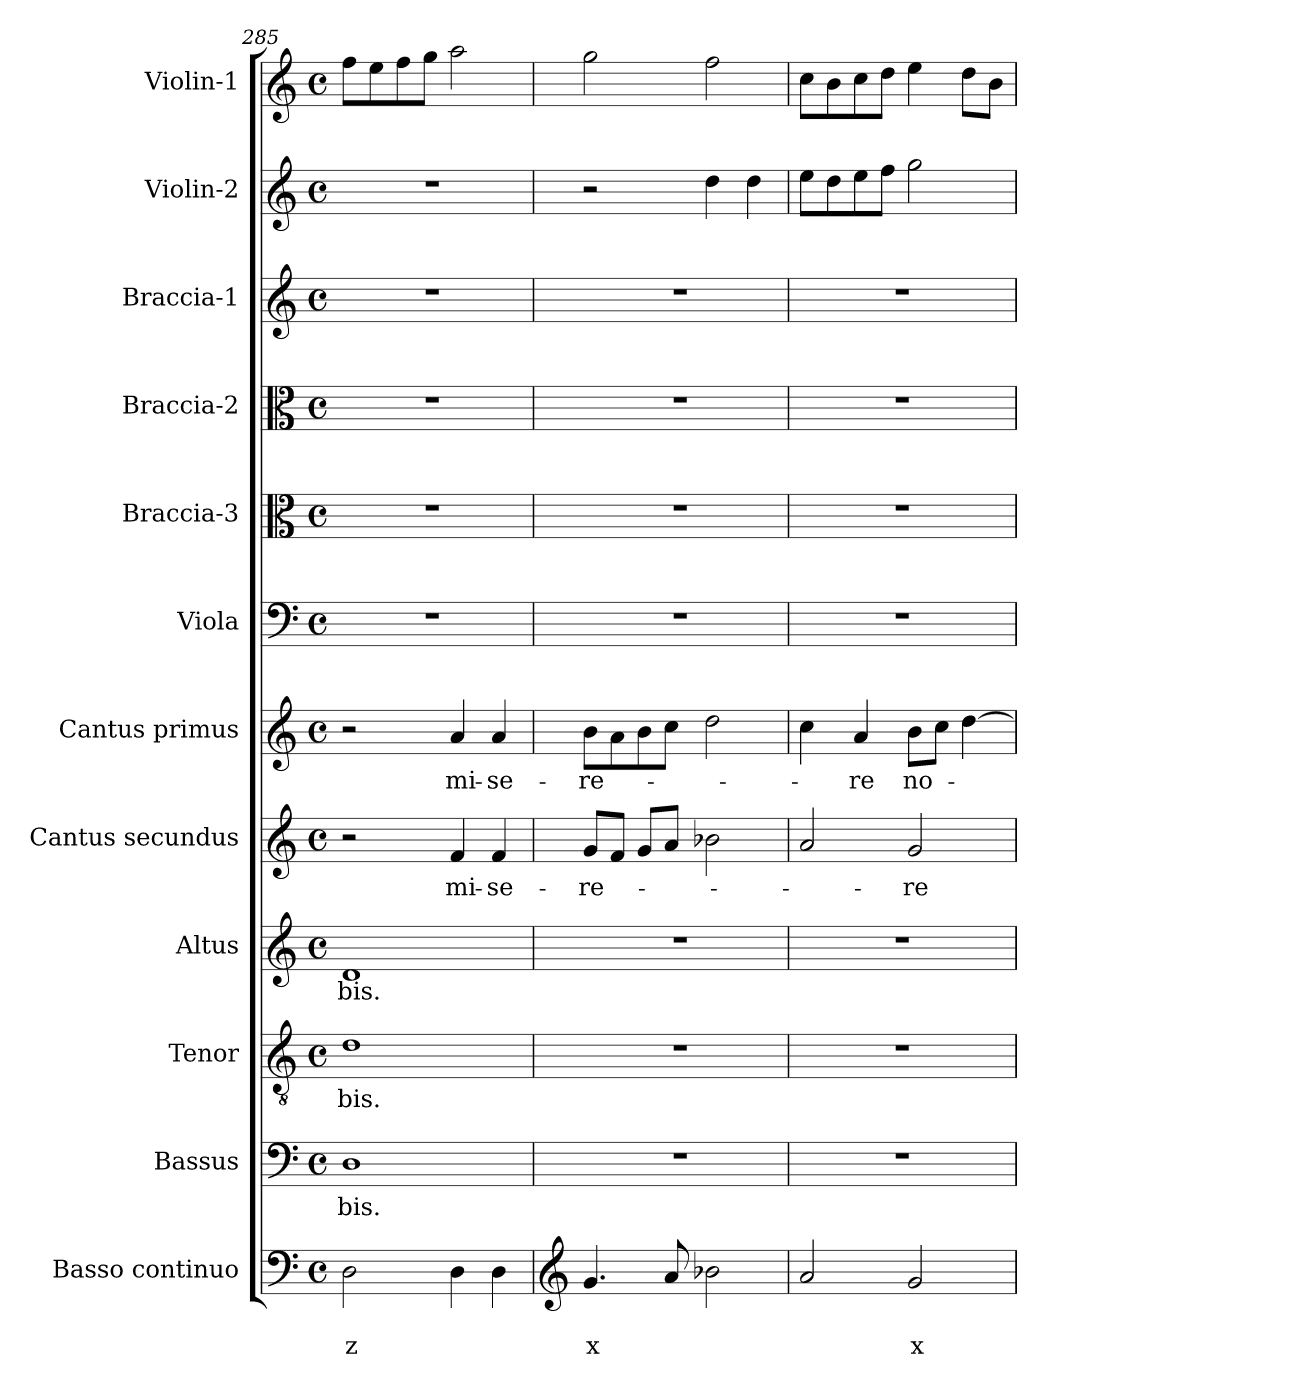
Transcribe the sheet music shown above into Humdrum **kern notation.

**kern	**text	**text	**kern	**text	**kern	**text	**kern	**text	**kern	**text	**kern	**text	**kern	**kern	**kern	**kern	**kern	**kern
*part12	*part12	*part12	*part11	*part11	*part10	*part10	*part9	*part9	*part8	*part8	*part7	*part7	*part6	*part5	*part4	*part3	*part2	*part1
*staff12	*staff12	*staff12	*staff11	*staff11	*staff10	*staff10	*staff9	*staff9	*staff8	*staff8	*staff7	*staff7	*staff6	*staff5	*staff4	*staff3	*staff2	*staff1
*I"Basso continuo	*	*	*I"Bassus	*	*I"Tenor	*	*I"Altus	*	*I"Cantus secundus	*	*I"Cantus primus	*	*I"Viola	*I"Braccia-3	*I"Braccia-2	*I"Braccia-1	*I"Violin-2	*I"Violin-1
*I'BC	*	*	*I'B	*	*I'T	*	*I'A	*	*I'C2	*	*I'C1	*	*I'Va	*I'Br3	*I'Br2	*I'Br1	*I'Vi2	*I'Vi1
*clefF4	*	*	*clefF4	*	*clefGv2	*	*clefG2	*	*clefG2	*	*clefG2	*	*clefF4	*clefC3	*clefC3	*clefG2	*clefG2	*clefG2
*k[]	*	*	*k[]	*	*k[]	*	*k[]	*	*k[]	*	*k[]	*	*k[]	*k[]	*k[]	*k[]	*k[]	*k[]
*C:	*	*	*C:	*	*C:	*	*C:	*	*C:	*	*C:	*	*C:	*C:	*C:	*C:	*C:	*C:
*M4/4	*	*	*M4/4	*	*M4/4	*	*M4/4	*	*M4/4	*	*M4/4	*	*M4/4	*M4/4	*M4/4	*M4/4	*M4/4	*M4/4
*met(c)	*	*	*met(c)	*	*met(c)	*	*met(c)	*	*met(c)	*	*met(c)	*	*met(c)	*met(c)	*met(c)	*met(c)	*met(c)	*met(c)
=285	=285	=285	=285	=285	=285	=285	=285	=285	=285	=285	=285	=285	=285	=285	=285	=285	=285	=285
!	!	!LO:LY:b	!	!	!	!	!	!	!	!	!	!	!	!	!	!	!	!
!	!	!	!	!LO:LY:b	!	!	!	!	!	!	!	!	!	!	!	!	!	!
!	!	!	!	!	!	!LO:LY:b	!	!	!	!	!	!	!	!	!	!	!	!
!	!	!	!	!	!	!	!	!LO:LY:b	!	!	!	!	!	!	!	!	!	!
2D\	.	z	1D	-bis.	1d	-bis.	1d	-bis.	2r	.	2r	.	1r	1r	1r	1r	1r	8ff\L
.	.	.	.	.	.	.	.	.	.	.	.	.	.	.	.	.	.	8ee\
.	.	.	.	.	.	.	.	.	.	.	.	.	.	.	.	.	.	8ff\
.	.	.	.	.	.	.	.	.	.	.	.	.	.	.	.	.	.	8gg\J
!	!	!	!	!	!	!	!	!	!	!LO:LY:b	!	!	!	!	!	!	!	!
!	!	!	!	!	!	!	!	!	!	!	!	!LO:LY:b	!	!	!	!	!	!
4D\	.	.	.	.	.	.	.	.	4f/	mi-	4a/	mi-	.	.	.	.	.	2aa\
!	!	!	!	!	!	!	!	!	!	!LO:LY:b	!	!	!	!	!	!	!	!
!	!	!	!	!	!	!	!	!	!	!	!	!LO:LY:b	!	!	!	!	!	!
4D\	.	.	.	.	.	.	.	.	4f/	-se-	4a/	-se-	.	.	.	.	.	.
=286	=286	=286	=286	=286	=286	=286	=286	=286	=286	=286	=286	=286	=286	=286	=286	=286	=286	=286
*clefG2	*	*	*	*	*	*	*	*	*	*	*	*	*	*	*	*	*	*
!	!	!LO:LY:b	!	!	!	!	!	!	!	!	!	!	!	!	!	!	!	!
!	!	!	!	!	!	!	!	!	!	!LO:LY:b	!	!	!	!	!	!	!	!
!	!	!	!	!	!	!	!	!	!	!	!	!LO:LY:b	!	!	!	!	!	!
4.g/	.	x	1r	.	1r	.	1r	.	8g/L	-re-	8b\L	-re-	1r	1r	1r	1r	2r	2gg\
.	.	.	.	.	.	.	.	.	8f/J	.	8a\	.	.	.	.	.	.	.
.	.	.	.	.	.	.	.	.	8g/L	.	8b\	.	.	.	.	.	.	.
8a/	.	.	.	.	.	.	.	.	8a/J	.	8cc\J	.	.	.	.	.	.	.
2b-X\	.	.	.	.	.	.	.	.	2b-X\	.	2dd\	.	.	.	.	.	4dd\	2ff\
.	.	.	.	.	.	.	.	.	.	.	.	.	.	.	.	.	4dd\	.
=287	=287	=287	=287	=287	=287	=287	=287	=287	=287	=287	=287	=287	=287	=287	=287	=287	=287	=287
2a/	.	.	1r	.	1r	.	1r	.	2a/	.	4cc\	.	1r	1r	1r	1r	8ee\L	8cc\L
.	.	.	.	.	.	.	.	.	.	.	.	.	.	.	.	.	8dd\	8b\
!	!	!	!	!	!	!	!	!	!	!	!	!LO:LY:b	!	!	!	!	!	!
.	.	.	.	.	.	.	.	.	.	.	4a/	-re	.	.	.	.	8ee\	8cc\
.	.	.	.	.	.	.	.	.	.	.	.	.	.	.	.	.	8ff\J	8dd\J
!	!	!LO:LY:b	!	!	!	!	!	!	!	!	!	!	!	!	!	!	!	!
!	!	!	!	!	!	!	!	!	!	!LO:LY:b	!	!	!	!	!	!	!	!
!	!	!	!	!	!	!	!	!	!	!	!	!LO:LY:b	!	!	!	!	!	!
2g/	.	x	.	.	.	.	.	.	2g/	-re	8b\L	no-	.	.	.	.	2gg\	4ee\
.	.	.	.	.	.	.	.	.	.	.	8cc\J	.	.	.	.	.	.	.
.	.	.	.	.	.	.	.	.	.	.	[4dd\	.	.	.	.	.	.	8dd\L
.	.	.	.	.	.	.	.	.	.	.	.	.	.	.	.	.	.	8b\J
=	=	=	=	=	=	=	=	=	=	=	=	=	=	=	=	=	=	=
*-	*-	*-	*-	*-	*-	*-	*-	*-	*-	*-	*-	*-	*-	*-	*-	*-	*-	*-
